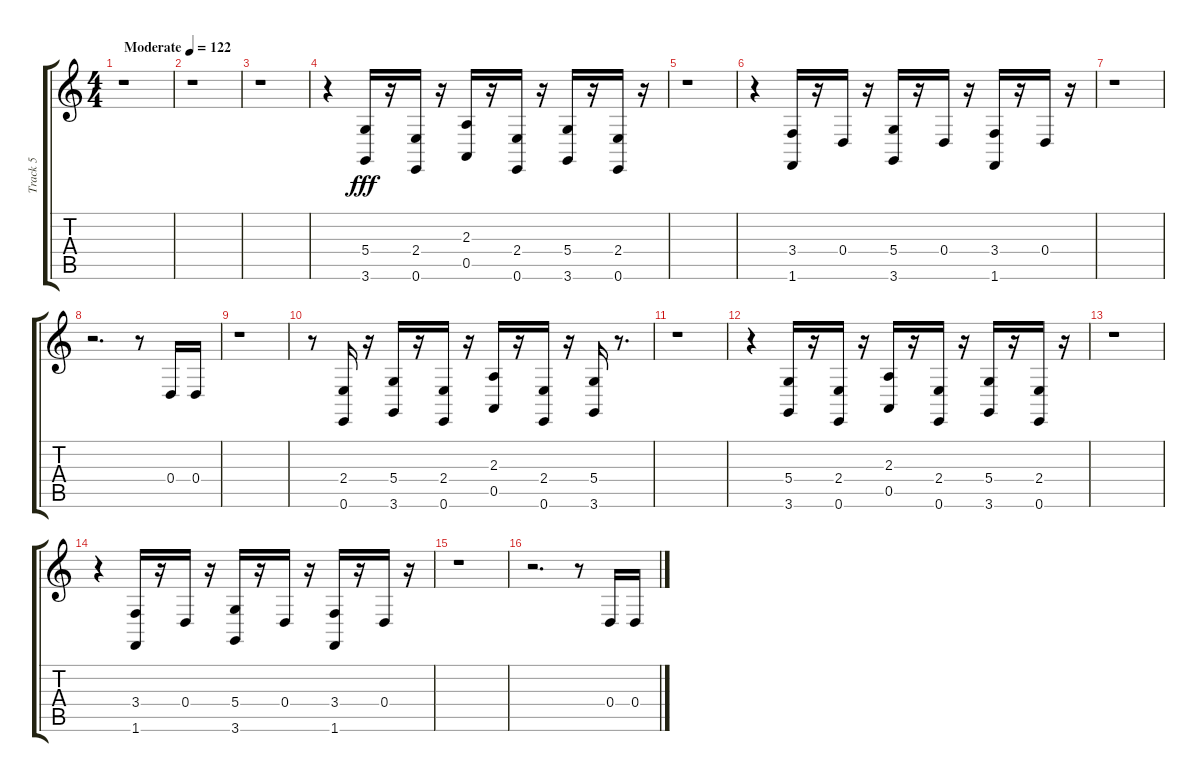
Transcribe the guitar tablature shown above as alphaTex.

\track ("Track 5" "Track 5") {instrument timpani}
\staff {score tabs}
\tuning (E4 B3 G3 D3 A2 E2) {hide}
\ts (4 4)
\tempo (122 "Moderate")
\clef g2
\ks c
r.1{dy fff instrument timpani} |
r.1 |
r.1 |
r.4 (5.4 3.6).16 r.16 (2.4 0.6).16 r.16 (2.3 0.5).16 r.16 (2.4 0.6).16 r.16 (5.4 3.6).16 r.16 (2.4 0.6).16 r.16 |
r.1 |
r.4 (3.4 1.6).16 r.16 0.4.16 r.16 (5.4 3.6).16 r.16 0.4.16 r.16 (3.4 1.6).16 r.16 0.4.16 r.16 |
r.1 |
r.2{d} r.8 0.4.16 0.4.16 |
r.1 |
r.8 (2.4 0.6).16 r.16 (5.4 3.6).16 r.16 (2.4 0.6).16 r.16 (2.3 0.5).16 r.16 (2.4 0.6).16 r.16 (5.4 3.6).16 r.8{d} |
r.1 |
r.4 (5.4 3.6).16 r.16 (2.4 0.6).16 r.16 (2.3 0.5).16 r.16 (2.4 0.6).16 r.16 (5.4 3.6).16 r.16 (2.4 0.6).16 r.16 |
r.1 |
r.4 (3.4 1.6).16 r.16 0.4.16 r.16 (5.4 3.6).16 r.16 0.4.16 r.16 (3.4 1.6).16 r.16 0.4.16 r.16 |
r.1 |
r.2{d} r.8 0.4.16 0.4.16
